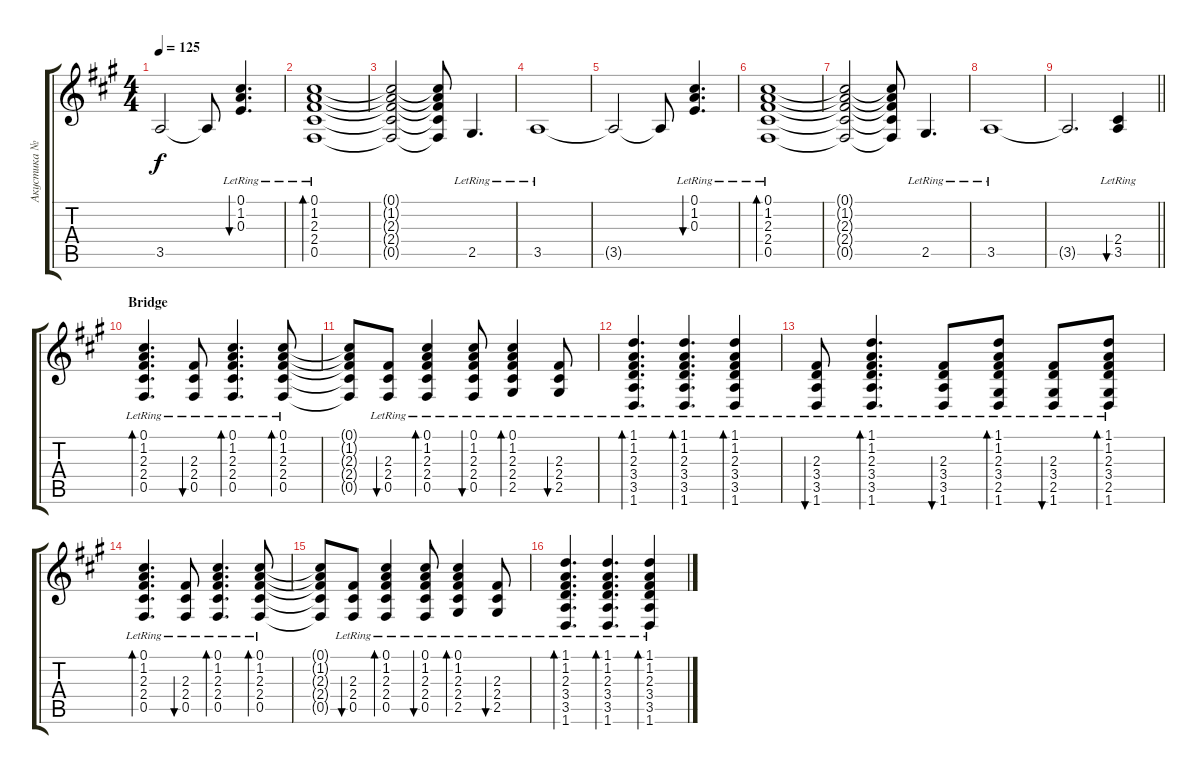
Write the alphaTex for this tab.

\track ("Акустика №1" "Акустика №") {instrument acousticguitarsteel}
\staff {score tabs}
\tuning (Db4 Ab3 E3 B2 Gb2 Db2) {hide}
\ts (4 4)
\tempo 125
\clef g2
\ks f#minor
3.5{t}.2{dy f} 3.5{t}.8 (0.1{lr} 1.2{lr} 0.3{lr}).4{d bu 120} |
(0.1{lr} 1.2{lr} 2.3{lr} 2.4{lr} 0.5{lr}).1{bd 120} |
(0.1{t} 1.2{t} 2.3{t} 2.4{t} 0.5{t}).2 (0.1{t} 1.2{t} 2.3{t} 2.4{t} 0.5{t}).8 2.5{lr}.4{d} |
3.5{lr}.1 |
3.5{t}.2 3.5{t}.8 (0.1{lr} 1.2{lr} 0.3{lr}).4{d bu 120} |
(0.1{lr} 1.2{lr} 2.3{lr} 2.4{lr} 0.5{lr}).1{bd 120} |
(0.1{t} 1.2{t} 2.3{t} 2.4{t} 0.5{t}).2 (0.1{t} 1.2{t} 2.3{t} 2.4{t} 0.5{t}).8 2.5{lr}.4{d} |
3.5{lr}.1 |
\barLineRight lightlight
3.5{t}.2{d} (2.4{lr} 3.5{lr}).4{bu 120} |
\section ("" "Bridge")
(0.1{lr} 1.2{lr} 2.3{lr} 2.4{lr} 0.5{lr}).4{d bd 30} (2.3{lr} 2.4{lr} 0.5{lr}).8{bu 30} (0.1{lr} 1.2{lr} 2.3{lr} 2.4{lr} 0.5{lr}).4{d bd 30} (0.1{lr} 1.2{lr} 2.3{lr} 2.4{lr} 0.5{lr}).8{bd 30} |
(0.1{t} 1.2{t} 2.3{t} 2.4{t} 0.5{t}).8 (2.3{lr} 2.4{lr} 0.5{lr}).8{bu 30} (0.1{lr} 1.2{lr} 2.3{lr} 2.4{lr} 0.5{lr}).4{bd 30} (0.1{lr} 1.2{lr} 2.3{lr} 2.4{lr} 0.5{lr}).8{bu 30} (0.1{lr} 1.2{lr} 2.3{lr} 2.4{lr} 2.5{lr}).4{bd 30} (2.3{lr} 2.4{lr} 2.5{lr}).8{bu 30} |
(1.1{lr} 1.2{lr} 2.3{lr} 3.4{lr} 3.5{lr} 1.6{lr}).4{d bd 30} (1.1{lr} 1.2{lr} 2.3{lr} 3.4{lr} 3.5{lr} 1.6{lr}).4{d bd 30} (1.1{lr} 1.2{lr} 2.3{lr} 3.4{lr} 3.5{lr} 1.6{lr}).4{bd 30} |
(2.3{lr} 3.4{lr} 3.5{lr} 1.6{lr}).8{bu 30} (1.1{lr} 1.2{lr} 2.3{lr} 3.4{lr} 3.5{lr} 1.6{lr}).4{d bd 30} (2.3{lr} 3.4{lr} 3.5{lr} 1.6{lr}).8{bu 30} (1.1{lr} 1.2{lr} 2.3{lr} 3.4{lr} 2.5{lr} 1.6{lr}).8{bd 30} (2.3{lr} 3.4{lr} 2.5{lr} 1.6{lr}).8{bu 30} (1.1{lr} 1.2{lr} 2.3{lr} 3.4{lr} 2.5{lr} 1.6{lr}).8{bd 30} |
(0.1{lr} 1.2{lr} 2.3{lr} 2.4{lr} 0.5{lr}).4{d bd 30} (2.3{lr} 2.4{lr} 0.5{lr}).8{bu 30} (0.1{lr} 1.2{lr} 2.3{lr} 2.4{lr} 0.5{lr}).4{d bd 30} (0.1{lr} 1.2{lr} 2.3{lr} 2.4{lr} 0.5{lr}).8{bd 30} |
(0.1{t} 1.2{t} 2.3{t} 2.4{t} 0.5{t}).8 (2.3{lr} 2.4{lr} 0.5{lr}).8{bu 30} (0.1{lr} 1.2{lr} 2.3{lr} 2.4{lr} 0.5{lr}).4{bd 30} (0.1{lr} 1.2{lr} 2.3{lr} 2.4{lr} 0.5{lr}).8{bu 30} (0.1{lr} 1.2{lr} 2.3{lr} 2.4{lr} 2.5{lr}).4{bd 30} (2.3{lr} 2.4{lr} 2.5{lr}).8{bu 30} |
(1.1{lr} 1.2{lr} 2.3{lr} 3.4{lr} 3.5{lr} 1.6{lr}).4{d bd 30} (1.1{lr} 1.2{lr} 2.3{lr} 3.4{lr} 3.5{lr} 1.6{lr}).4{d bd 30} (1.1{lr} 1.2{lr} 2.3{lr} 3.4{lr} 3.5{lr} 1.6{lr}).4{bd 30}
